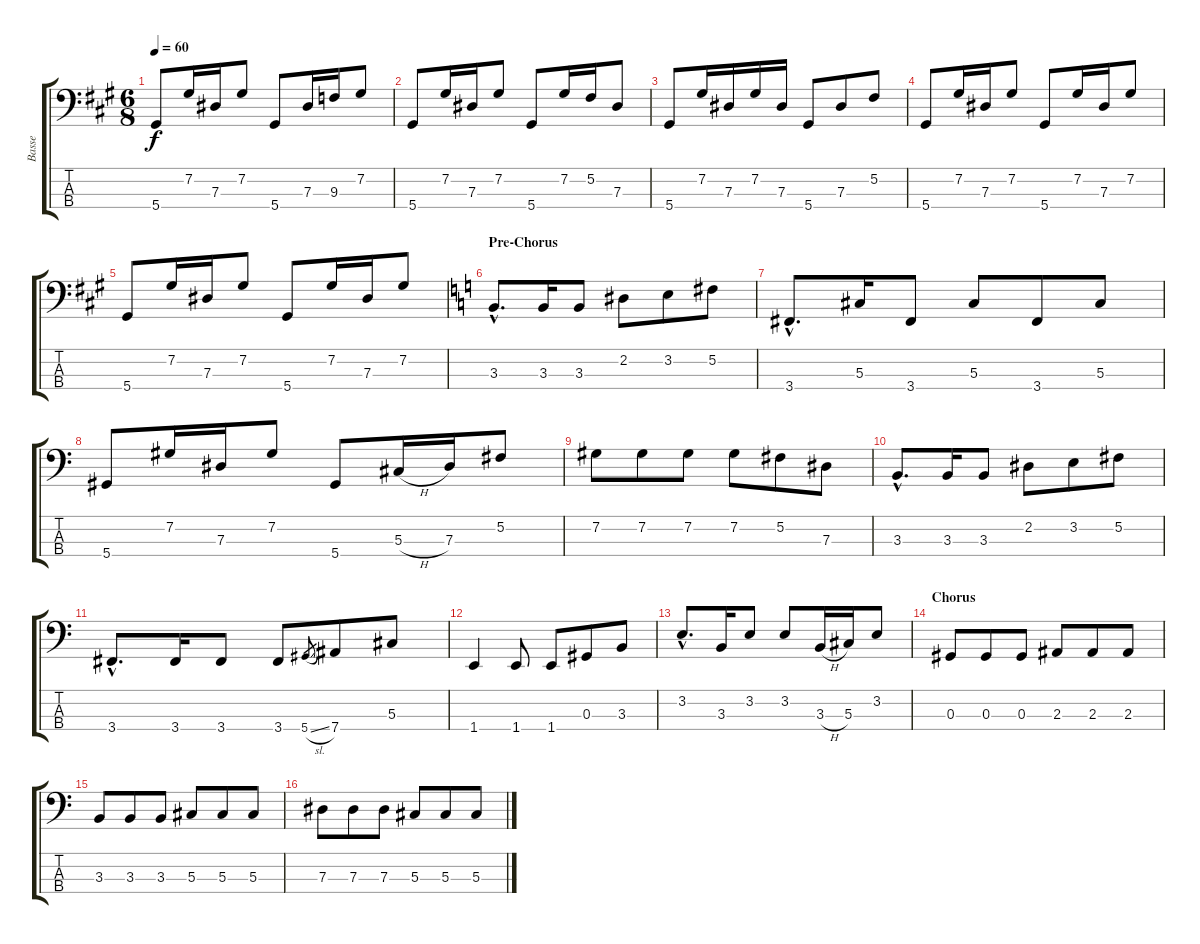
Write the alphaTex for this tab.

\track ("Basse" "Basse") {instrument electricbassfinger}
\staff {score tabs}
\tuning (Gb2 Db2 Ab1 Eb1) {hide}
\ts (6 8)
\tempo 60
\clef f4
\ks a
5.4.8{dy f} 7.2.16 7.3.16 7.2.8 5.4.8 7.3.16 9.3.16 7.2.8 |
5.4.8 7.2.16 7.3.16 7.2.8 5.4.8 7.2.16 5.2.16 7.3.8 |
5.4.8 7.2.16 7.3.16 7.2.16 7.3.16 5.4.8 7.3.8 5.2.8 |
5.4.8 7.2.16 7.3.16 7.2.8 5.4.8 7.2.16 7.3.16 7.2.8 |
5.4.8 7.2.16 7.3.16 7.2.8 5.4.8 7.2.16 7.3.16 7.2.8 |
\section ("" "Pre-Chorus")
\ks aminor
3.3{hac}.8{d} 3.3.16 3.3.8 2.2.8 3.2.8 5.2.8 |
3.4{hac}.8{d} 5.3.16 3.4.8 5.3.8 3.4.8 5.3.8 |
5.4.8 7.2.16 7.3.16 7.2.8 5.4.8 5.3{h}.16 7.3.16 5.2.8 |
7.2.8 7.2.8 7.2.8 7.2.8 5.2.8 7.3.8 |
3.3{hac}.8{d} 3.3.16 3.3.8 2.2.8 3.2.8 5.2.8 |
3.4{hac}.8{d} 3.4.16 3.4.8 3.4.8 5.4{sl}.8{gr} 7.4.8 5.3.8 |
1.4.4 1.4.8 1.4.8 0.3.8 3.3.8 |
3.2{hac}.8{d} 3.3.16 3.2.8 3.2.8 3.3{h}.16 5.3.16 3.2.8 |
\section ("" "Chorus")
0.3.8 0.3.8 0.3.8 2.3.8 2.3.8 2.3.8 |
3.3.8 3.3.8 3.3.8 5.3.8 5.3.8 5.3.8 |
7.3.8 7.3.8 7.3.8 5.3.8 5.3.8 5.3.8
